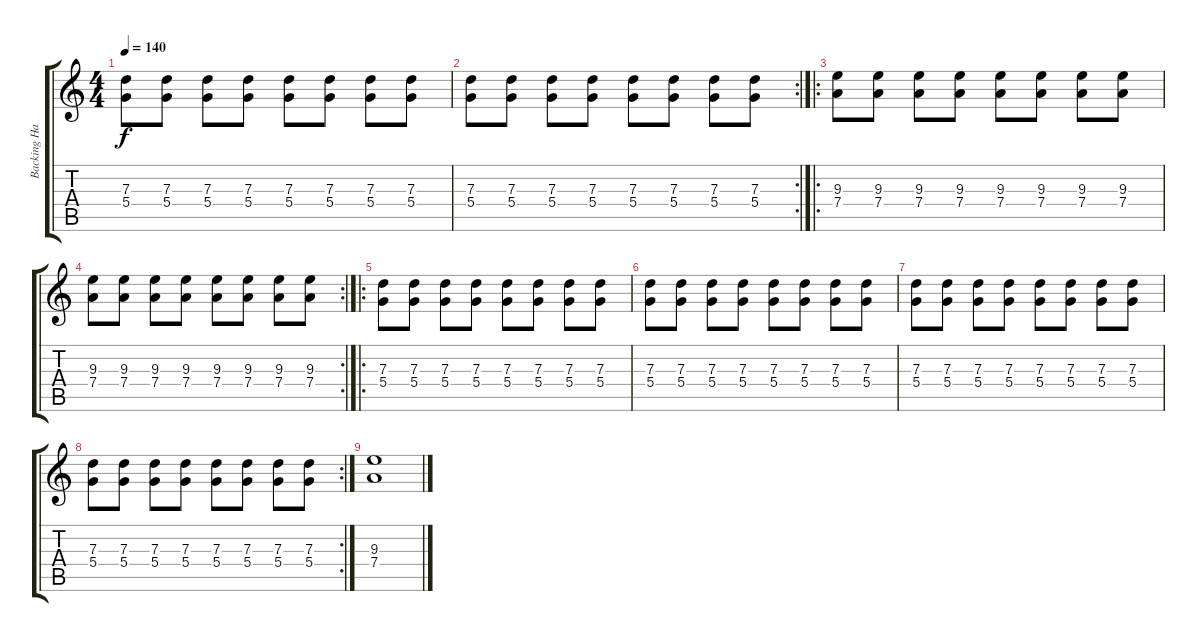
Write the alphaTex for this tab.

\track ("Backing Harmony" "Backing Ha") {instrument distortionguitar}
\staff {score tabs}
\tuning (E4 B3 G3 D3 A2 E2) {hide}
\ts (4 4)
\tempo 140
\clef g2
\ks c
(7.3 5.4).8{dy f} (7.3 5.4).8 (7.3 5.4).8 (7.3 5.4).8 (7.3 5.4).8 (7.3 5.4).8 (7.3 5.4).8 (7.3 5.4).8 |
\rc 2
(7.3 5.4).8 (7.3 5.4).8 (7.3 5.4).8 (7.3 5.4).8 (7.3 5.4).8 (7.3 5.4).8 (7.3 5.4).8 (7.3 5.4).8 |
\ro
(9.3 7.4).8 (9.3 7.4).8 (9.3 7.4).8 (9.3 7.4).8 (9.3 7.4).8 (9.3 7.4).8 (9.3 7.4).8 (9.3 7.4).8 |
\rc 2
(9.3 7.4).8 (9.3 7.4).8 (9.3 7.4).8 (9.3 7.4).8 (9.3 7.4).8 (9.3 7.4).8 (9.3 7.4).8 (9.3 7.4).8 |
\ro
(7.3 5.4).8 (7.3 5.4).8 (7.3 5.4).8 (7.3 5.4).8 (7.3 5.4).8 (7.3 5.4).8 (7.3 5.4).8 (7.3 5.4).8 |
(7.3 5.4).8 (7.3 5.4).8 (7.3 5.4).8 (7.3 5.4).8 (7.3 5.4).8 (7.3 5.4).8 (7.3 5.4).8 (7.3 5.4).8 |
(7.3 5.4).8 (7.3 5.4).8 (7.3 5.4).8 (7.3 5.4).8 (7.3 5.4).8 (7.3 5.4).8 (7.3 5.4).8 (7.3 5.4).8 |
\rc 2
(7.3 5.4).8 (7.3 5.4).8 (7.3 5.4).8 (7.3 5.4).8 (7.3 5.4).8 (7.3 5.4).8 (7.3 5.4).8 (7.3 5.4).8 |
(9.3 7.4).1
